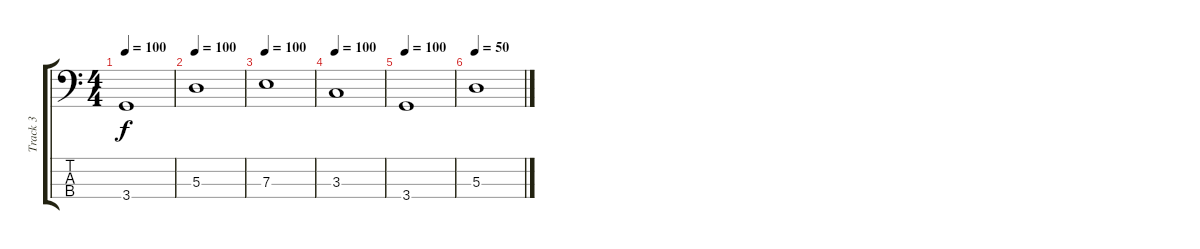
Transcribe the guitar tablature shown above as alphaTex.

\track ("Track 3" "Track 3") {instrument electricbassfinger}
\staff {score tabs}
\tuning (G2 D2 A1 E1) {hide}
\ts (4 4)
\tempo 100
\clef f4
\ks c
3.4.1{dy f} |
\tempo 100
5.3.1 |
\tempo 100
7.3.1 |
\tempo 100
3.3.1 |
\tempo 100
3.4.1 |
\tempo 100
\tempo 50
5.3.1
